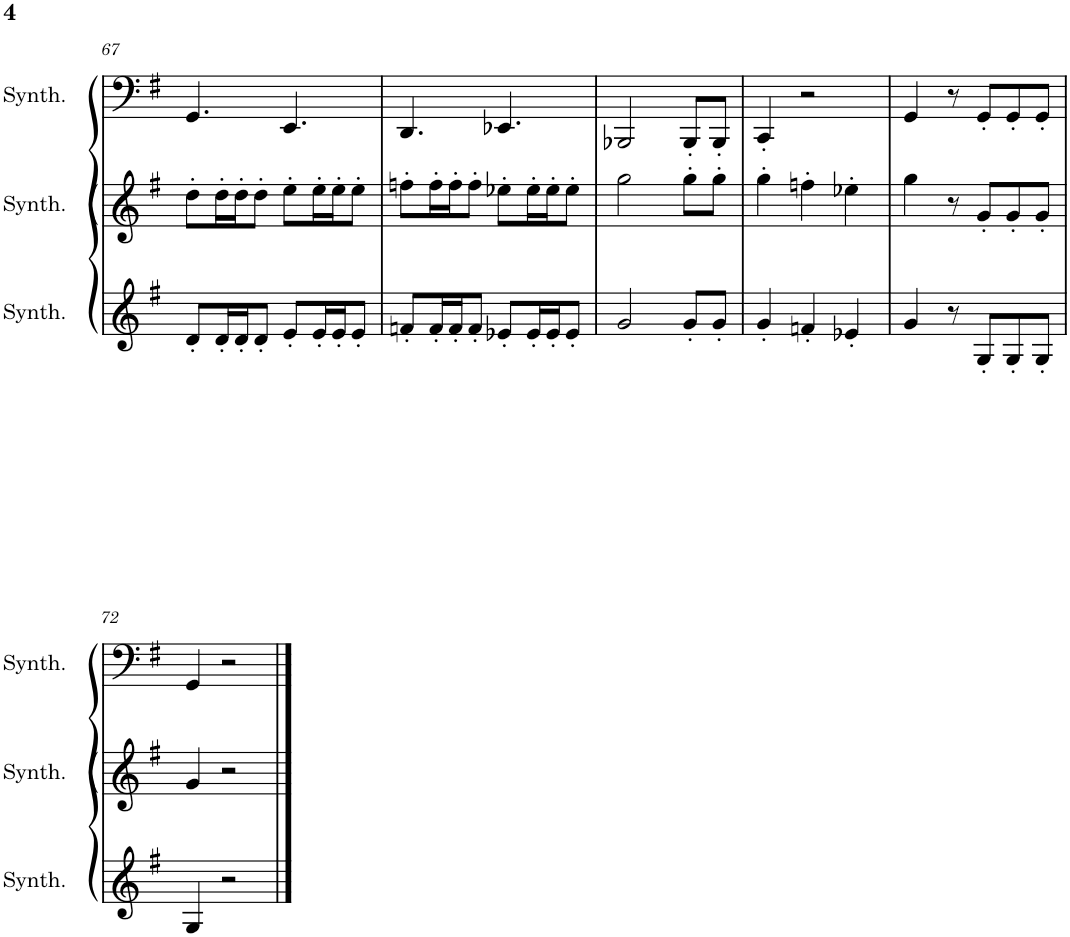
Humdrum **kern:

**kern	**kern	**kern
*part3	*part2	*part1
*staff3	*staff2	*staff1
*I"Square Synthesizer	*I"Square Synthesizer	*I"Square Synthesizer
*I'Synth.	*I'Synth.	*I'Synth.
!!LO:PB:g=z
*clefG2	*clefG2	*clefF4
*k[f#]	*k[f#]	*k[f#]
*M6/8	*M6/8	*M6/8
=67	=67	=67
8d'/L	8dd'\L	4.GG/
16d'/L	16dd'\L	.
16d'/J	16dd'\J	.
8d'/J	8dd'\J	.
8e'/L	8ee'\L	4.EE/
16e'/L	16ee'\L	.
16e'/J	16ee'\J	.
8e'/J	8ee'\J	.
=68	=68	=68
8fn'/L	8ffn'\L	4.DD/
16f'/L	16ff'\L	.
16f'/J	16ff'\J	.
8f'/J	8ff'\J	.
8e-X'/L	8ee-X'\L	4.EE-X/
16e-'/L	16ee-'\L	.
16e-'/J	16ee-'\J	.
8e-'/J	8ee-'\J	.
=69	=69	=69
2g/	2gg\	2BBB-X/
8g'/L	8gg'\L	8BBB-'/L
8g'/J	8gg'\J	8BBB-'/J
=70	=70	=70
4g'/	4gg'\	4CC'/
4fn'/	4ffn'\	2r
4e-X'/	4ee-X'\	.
=71	=71	=71
4g/	4gg\	4GG/
8r	8r	8r
8G'/L	8g'/L	8GG'/L
8G'/	8g'/	8GG'/
8G'/J	8g'/J	8GG'/J
!!LO:LB:g=z
=72	=72	=72
4G/	4g/	4GG/
2r	2r	2r
==	==	==
*-	*-	*-
